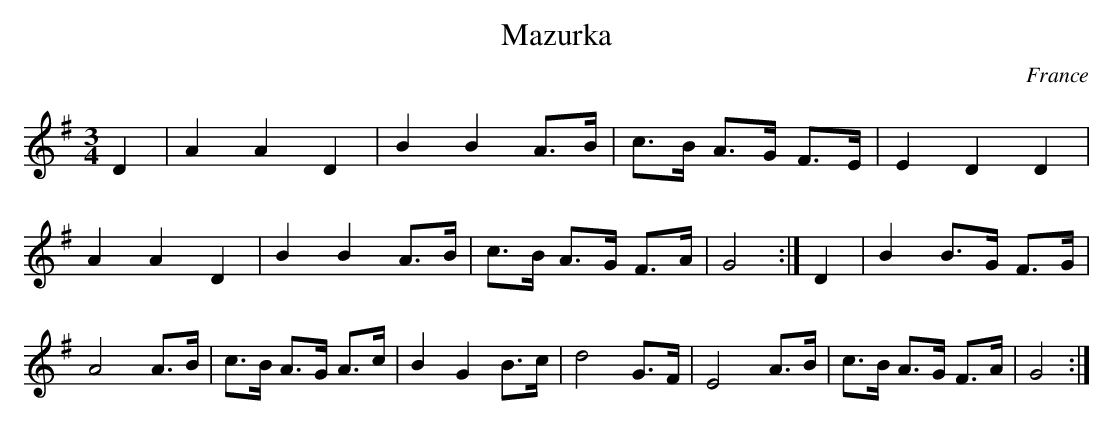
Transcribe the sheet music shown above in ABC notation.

X:1
T:Mazurka
O:France
M:3/4
K:G
D2|A2A2D2|B2B2A>B|c>B A>G F>E|E2D2D2|\
A2A2D2| B2B2 A>B| c>B A>G F>A|G4:|\
D2|B2 B>G F>G| A4 A>B| c>B A>G A>c| B2G2 B>c|\
d4 G>F | E4 A>B| c>B A>G F>A | G4:|
